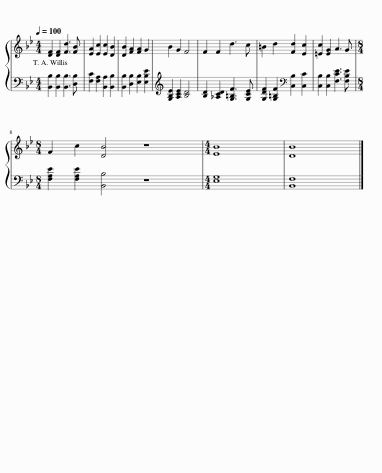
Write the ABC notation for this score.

X:1
%%score { 1 | 2 }
L:1/8
Q:1/4=100
M:4/4
I:linebreak $
K:Bb
V:1 treble
V:2 bass
V:1
 [DF]2 [DF]2 [Fd]3 [FB] | [EA]2 [Ec]2 [Ec]2 [DB]2 | [DB]2 [FA]2 [FA]2 G2 | B2 G2 F4 | F2 F2 d3 c | %5
 =B2 d2 [Fd]2 [Ec]2 | [=Ec]2 [EG]2 A3 G |$[M:8/4] F2 c2 [DB]4 z8 |[M:4/4] [EB]8 | [DB]8 |] %10
V:2
 [B,,B,]2 [B,,B,]2 [B,,B,]3 [D,B,] | [F,C]2 [F,A,]2 [B,,A,]2 [B,,B,]2 | [B,,B,]2 [D,B,]2 [E,B,]2 [E,B,E]2 | [G,B,E]2 [A,CE]2 [B,D]4 | [B,D]2 [_A,CD]2 [G,=B,F]3 [G,CE] | %5
 [G,DF]2 [G,=B,F]2[K:bass] [C,B,]2 [C,C]2 | [C,B,]2 [C,B,]2 [F,CE]3 [F,B,E] |$[M:8/4] [F,A,E]2 [F,A,E]2 [B,,B,]4 z8 |[M:4/4] [E,G,]8 | [B,,F,]8 |] %10
